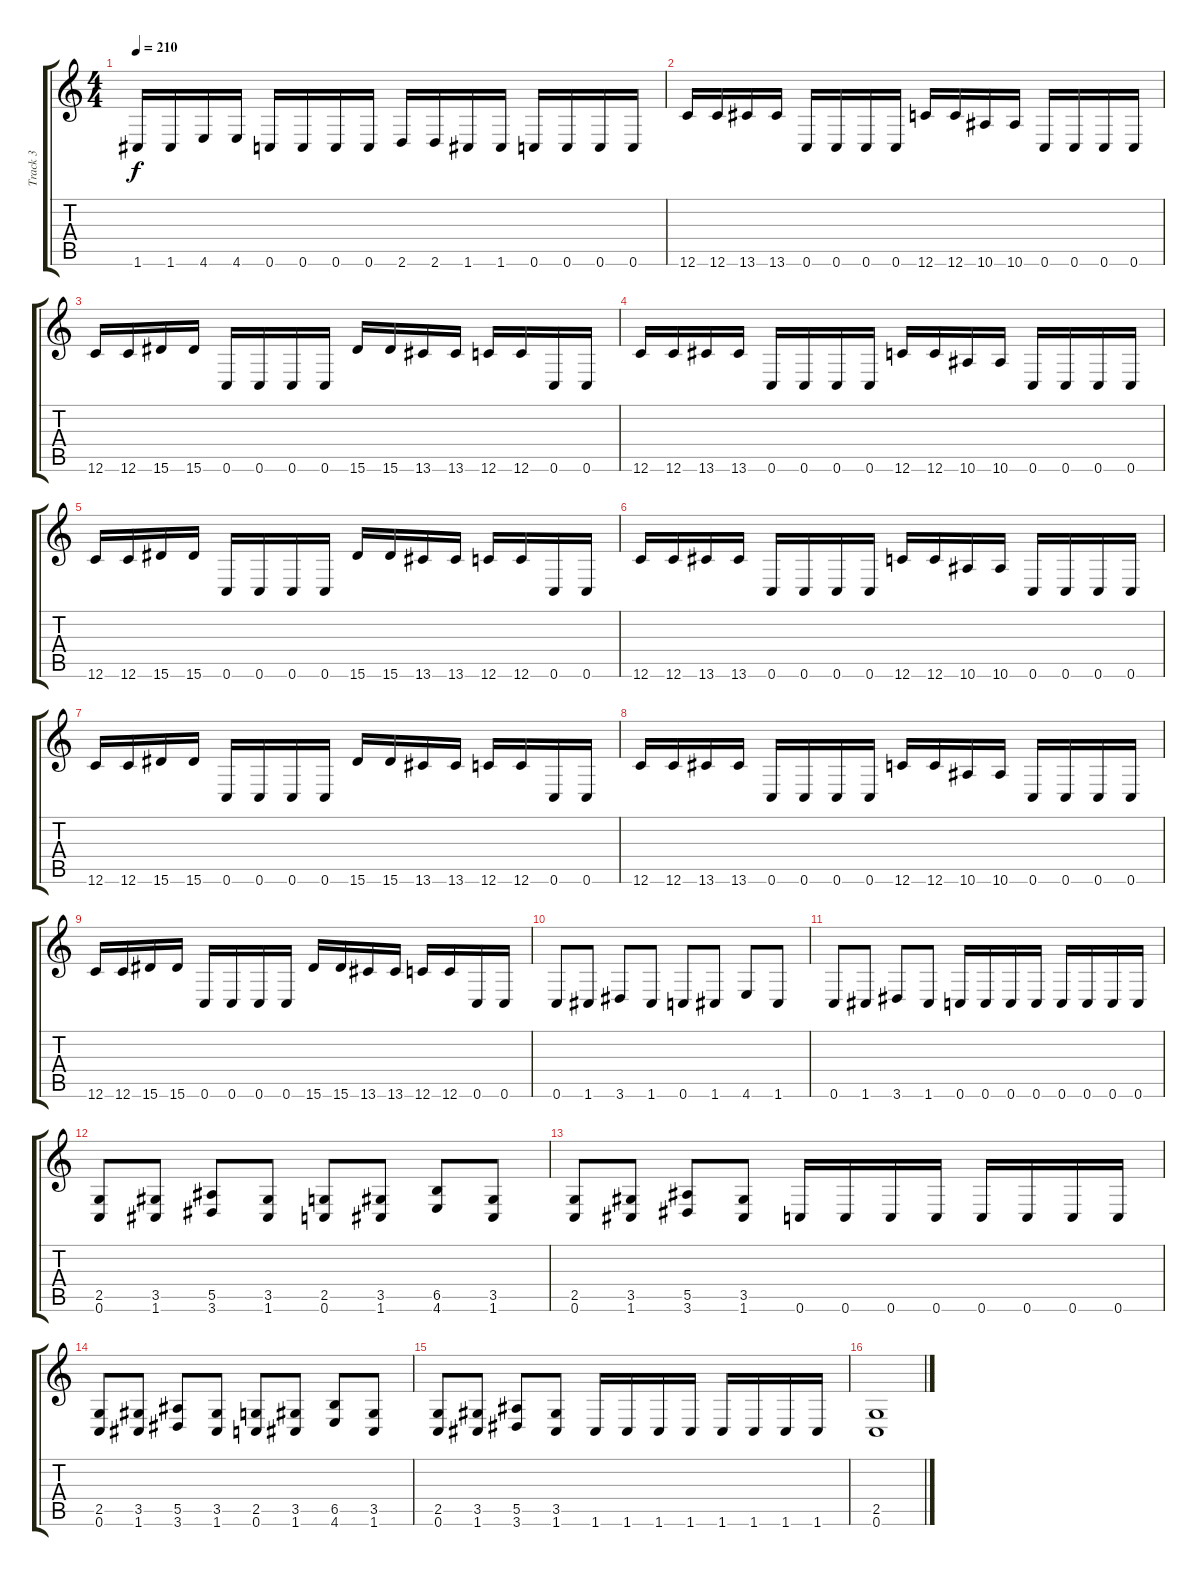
\track ("Track 3" "Track 3") {instrument overdrivenguitar}
\staff {score tabs}
\tuning (C4 G3 Eb3 Bb2 F2 C2) {hide}
\ts (4 4)
\tempo 210
\clef g2
\ks c
1.6.16{dy f} 1.6.16 4.6.16 4.6.16 0.6.16 0.6.16 0.6.16 0.6.16 2.6.16 2.6.16 1.6.16 1.6.16 0.6.16 0.6.16 0.6.16 0.6.16 |
12.6.16 12.6.16 13.6.16 13.6.16 0.6.16 0.6.16 0.6.16 0.6.16 12.6.16 12.6.16 10.6.16 10.6.16 0.6.16 0.6.16 0.6.16 0.6.16 |
12.6.16 12.6.16 15.6.16 15.6.16 0.6.16 0.6.16 0.6.16 0.6.16 15.6.16 15.6.16 13.6.16 13.6.16 12.6.16 12.6.16 0.6.16 0.6.16 |
12.6.16 12.6.16 13.6.16 13.6.16 0.6.16 0.6.16 0.6.16 0.6.16 12.6.16 12.6.16 10.6.16 10.6.16 0.6.16 0.6.16 0.6.16 0.6.16 |
12.6.16 12.6.16 15.6.16 15.6.16 0.6.16 0.6.16 0.6.16 0.6.16 15.6.16 15.6.16 13.6.16 13.6.16 12.6.16 12.6.16 0.6.16 0.6.16 |
12.6.16 12.6.16 13.6.16 13.6.16 0.6.16 0.6.16 0.6.16 0.6.16 12.6.16 12.6.16 10.6.16 10.6.16 0.6.16 0.6.16 0.6.16 0.6.16 |
12.6.16 12.6.16 15.6.16 15.6.16 0.6.16 0.6.16 0.6.16 0.6.16 15.6.16 15.6.16 13.6.16 13.6.16 12.6.16 12.6.16 0.6.16 0.6.16 |
12.6.16 12.6.16 13.6.16 13.6.16 0.6.16 0.6.16 0.6.16 0.6.16 12.6.16 12.6.16 10.6.16 10.6.16 0.6.16 0.6.16 0.6.16 0.6.16 |
12.6.16 12.6.16 15.6.16 15.6.16 0.6.16 0.6.16 0.6.16 0.6.16 15.6.16 15.6.16 13.6.16 13.6.16 12.6.16 12.6.16 0.6.16 0.6.16 |
0.6.8 1.6.8 3.6.8 1.6.8 0.6.8 1.6.8 4.6.8 1.6.8 |
0.6.8 1.6.8 3.6.8 1.6.8 0.6.16 0.6.16 0.6.16 0.6.16 0.6.16 0.6.16 0.6.16 0.6.16 |
(2.5 0.6).8 (3.5 1.6).8 (5.5 3.6).8 (3.5 1.6).8 (2.5 0.6).8 (3.5 1.6).8 (6.5 4.6).8 (3.5 1.6).8 |
(2.5 0.6).8 (3.5 1.6).8 (5.5 3.6).8 (3.5 1.6).8 0.6.16 0.6.16 0.6.16 0.6.16 0.6.16 0.6.16 0.6.16 0.6.16 |
(2.5 0.6).8 (3.5 1.6).8 (5.5 3.6).8 (3.5 1.6).8 (2.5 0.6).8 (3.5 1.6).8 (6.5 4.6).8 (3.5 1.6).8 |
(2.5 0.6).8 (3.5 1.6).8 (5.5 3.6).8 (3.5 1.6).8 1.6.16 1.6.16 1.6.16 1.6.16 1.6.16 1.6.16 1.6.16 1.6.16 |
(2.5 0.6).1
